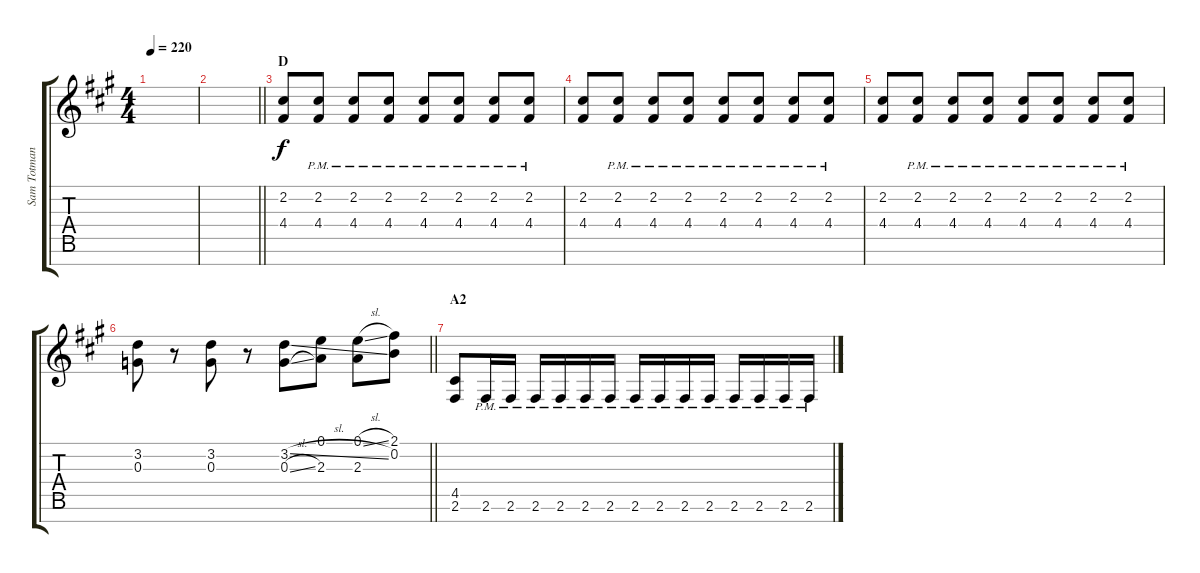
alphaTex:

\track ("Sam Totman II" "Sam Totman") {instrument distortionguitar}
\staff {score tabs}
\tuning (E4 B3 G3 D3 A2 E2 B1) {hide}
\ts (4 4)
\tempo 220
\clef g2
\ks a
|
\barLineRight lightlight
|
\section ("" "D")
(2.2 4.4).8 (2.2{pm} 4.4{pm}).8 (2.2{pm} 4.4{pm}).8 (2.2{pm} 4.4{pm}).8 (2.2{pm} 4.4{pm}).8 (2.2{pm} 4.4{pm}).8 (2.2{pm} 4.4{pm}).8 (2.2{pm} 4.4{pm}).8 |
(2.2 4.4).8 (2.2{pm} 4.4{pm}).8 (2.2{pm} 4.4{pm}).8 (2.2{pm} 4.4{pm}).8 (2.2{pm} 4.4{pm}).8 (2.2{pm} 4.4{pm}).8 (2.2{pm} 4.4{pm}).8 (2.2{pm} 4.4{pm}).8 |
(2.2 4.4).8 (2.2{pm} 4.4{pm}).8 (2.2{pm} 4.4{pm}).8 (2.2{pm} 4.4{pm}).8 (2.2{pm} 4.4{pm}).8 (2.2{pm} 4.4{pm}).8 (2.2{pm} 4.4{pm}).8 (2.2{pm} 4.4{pm}).8 |
\barLineRight lightlight
(3.2 0.3).8 r.8 (3.2 0.3).8 r.8 (3.2{sl} 0.3{sl}).8 (0.1 2.3).8 (0.1{sl} 2.3).8 (2.1 0.2).8 |
\section ("" "A2")
(4.5 2.6).8 2.6{pm}.16 2.6{pm}.16 2.6{pm}.16 2.6{pm}.16 2.6{pm}.16 2.6{pm}.16 2.6{pm}.16 2.6{pm}.16 2.6{pm}.16 2.6{pm}.16 2.6{pm}.16 2.6{pm}.16 2.6{pm}.16 2.6{pm}.16
